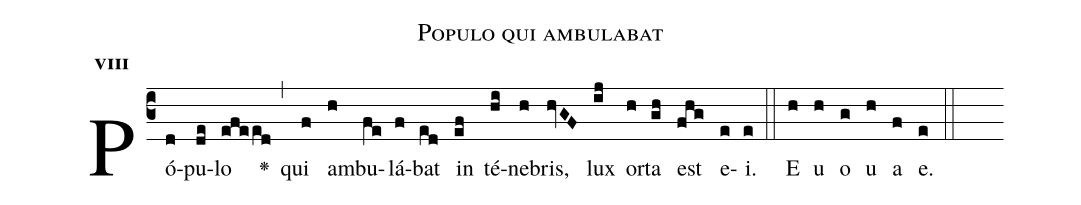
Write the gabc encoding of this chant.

name:Populo qui ambulabat;
office-part:Antiphona;
mode:8;
%%
initial-style: 1;
name: Populo qui ambulabat
book: Antiphonae & Responsoria/Tomus I, p. 115;
occasion: Dominica II post Nativitatem;
office-part: Laudes Ant 3;
user-notes: ;
commentary: ;
annotation: 8g;
centering-scheme: english;
fontsize: 12;
font: OFLSortsMillGoudy;
height: 11;
width: 4.5;
%%
(c3)Pó(d)pu(de)lo(efeed) <v>\greheightstar</v>(,) qui(f) am(h)bu(fe)lá(f)bat(ed) in(ef) té(hi)ne(h)bris,(hvGF) lux(ij) or(h)ta(gh) est(fhg) e(e)i.(e) (::)
E(h) u(h) o(g) u(h) a(f) e.(e) (::)
